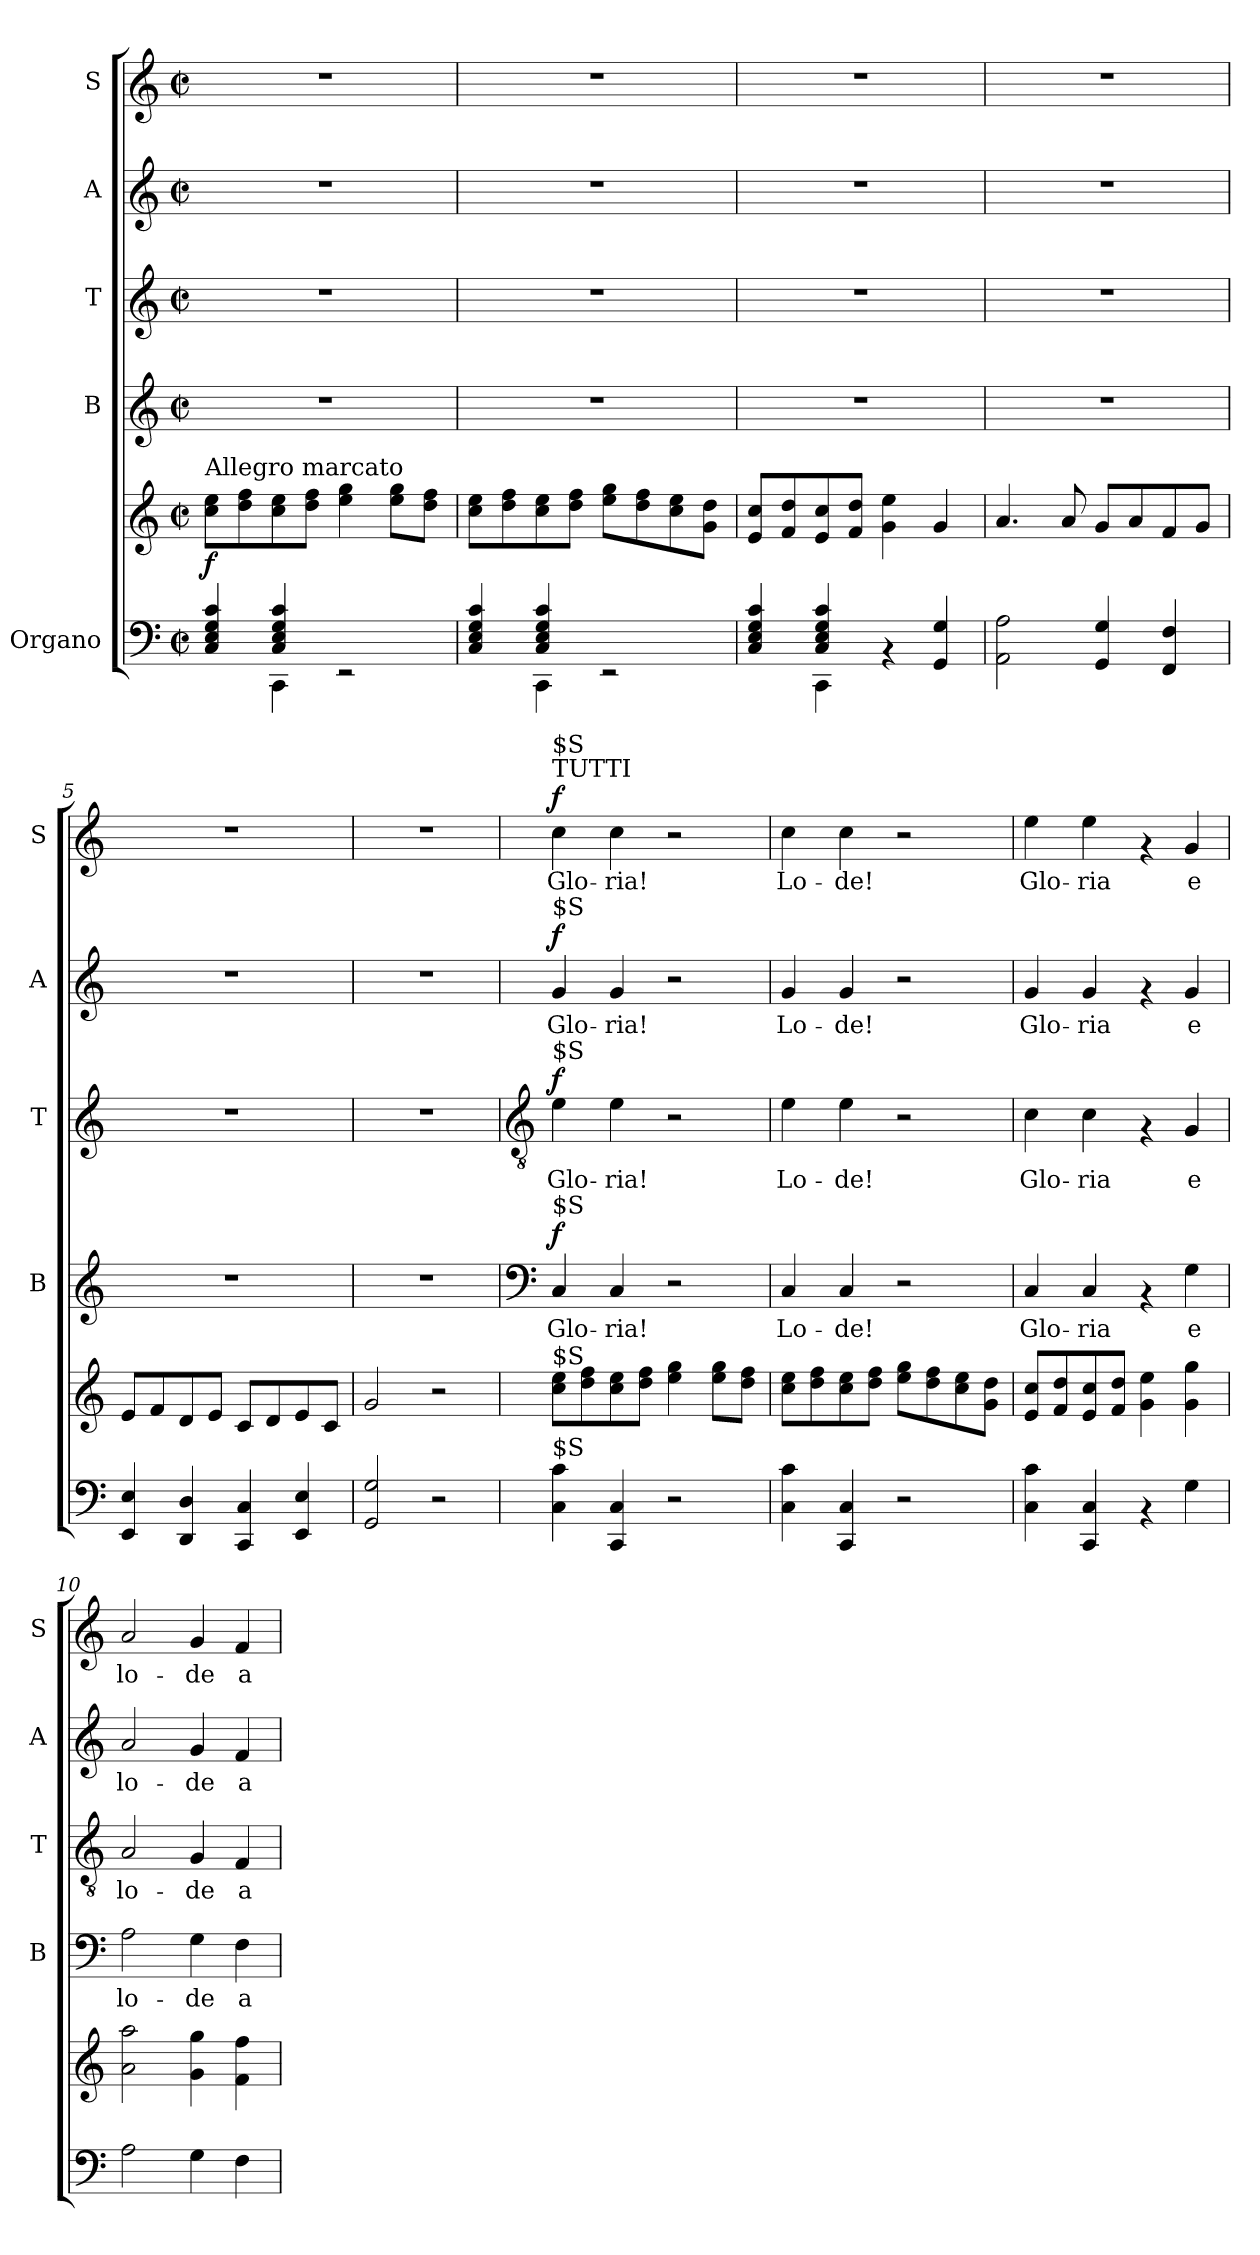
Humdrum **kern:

**kern	**kern	**dynam	**kern	**text	**dynam	**kern	**text	**dynam	**kern	**text	**dynam	**kern	**text	**dynam
*part5	*part5	*part5	*part4	*part4	*part4	*part3	*part3	*part3	*part2	*part2	*part2	*part1	*part1	*part1
*staff6	*staff5	*staff5/6	*staff4	*staff4	*staff4	*staff3	*staff3	*staff3	*staff2	*staff2	*staff2	*staff1	*staff1	*staff1
*I"Organo	*	*	*I"B	*	*	*I"T	*	*	*I"A	*	*	*I"S	*	*
*	*	*	*I'B	*	*	*I'T	*	*	*I'A	*	*	*I'S	*	*
*clefF4	*clefG2	*	*clefG2	*	*	*clefG2	*	*	*clefG2	*	*	*clefG2	*	*
*k[]	*k[]	*	*k[]	*	*	*k[]	*	*	*k[]	*	*	*k[]	*	*
*C:	*C:	*	*C:	*	*	*C:	*	*	*C:	*	*	*C:	*	*
*M2/2	*M2/2	*	*M2/2	*	*	*M2/2	*	*	*M2/2	*	*	*M2/2	*	*
*met(c|)	*met(c|)	*	*met(c|)	*	*	*met(c|)	*	*	*met(c|)	*	*	*met(c|)	*	*
=1	=1	=1	=1	=1	=1	=1	=1	=1	=1	=1	=1	=1	=1	=1
*^	*	*	*	*	*	*	*	*	*	*	*	*	*	*
!	!	!LO:TX:a:t=Allegro marcato	!	!	!	!	!	!	!	!	!	!	!	!	!
!	!	!	!LO:DY:a=2	!	!	!	!	!	!	!	!	!	!	!	!
4C/ 4E/ 4G/ 4c/	4ryy	8cc\ 8ee\L	f	1r	.	.	1r	.	.	1r	.	.	1r	.	.
.	.	8dd\ 8ff\	.	.	.	.	.	.	.	.	.	.	.	.	.
4C/ 4E/ 4G/ 4c/	4CC\	8cc\ 8ee\	.	.	.	.	.	.	.	.	.	.	.	.	.
.	.	8dd\ 8ff\J	.	.	.	.	.	.	.	.	.	.	.	.	.
2rEE	2ryy	4ee\ 4gg\	.	.	.	.	.	.	.	.	.	.	.	.	.
.	.	8ee\ 8gg\L	.	.	.	.	.	.	.	.	.	.	.	.	.
.	.	8dd\ 8ff\J	.	.	.	.	.	.	.	.	.	.	.	.	.
=2	=2	=2	=2	=2	=2	=2	=2	=2	=2	=2	=2	=2	=2	=2	=2
4C/ 4E/ 4G/ 4c/	4ryy	8cc\ 8ee\L	.	1r	.	.	1r	.	.	1r	.	.	1r	.	.
.	.	8dd\ 8ff\	.	.	.	.	.	.	.	.	.	.	.	.	.
4C/ 4E/ 4G/ 4c/	4CC\	8cc\ 8ee\	.	.	.	.	.	.	.	.	.	.	.	.	.
.	.	8dd\ 8ff\J	.	.	.	.	.	.	.	.	.	.	.	.	.
2rEE	2ryy	8ee\ 8gg\L	.	.	.	.	.	.	.	.	.	.	.	.	.
.	.	8dd\ 8ff\	.	.	.	.	.	.	.	.	.	.	.	.	.
.	.	8cc\ 8ee\	.	.	.	.	.	.	.	.	.	.	.	.	.
.	.	8g\ 8dd\J	.	.	.	.	.	.	.	.	.	.	.	.	.
=3	=3	=3	=3	=3	=3	=3	=3	=3	=3	=3	=3	=3	=3	=3	=3
4C/ 4E/ 4G/ 4c/	4ryy	8e/ 8cc/L	.	1r	.	.	1r	.	.	1r	.	.	1r	.	.
.	.	8f/ 8dd/	.	.	.	.	.	.	.	.	.	.	.	.	.
4C/ 4E/ 4G/ 4c/	4CC\	8e/ 8cc/	.	.	.	.	.	.	.	.	.	.	.	.	.
.	.	8f/ 8dd/J	.	.	.	.	.	.	.	.	.	.	.	.	.
4rAA	2ryy	4g\ 4ee\	.	.	.	.	.	.	.	.	.	.	.	.	.
4GG/ 4G/	.	4g/	.	.	.	.	.	.	.	.	.	.	.	.	.
*v	*v	*	*	*	*	*	*	*	*	*	*	*	*	*	*
=4	=4	=4	=4	=4	=4	=4	=4	=4	=4	=4	=4	=4	=4	=4
2AA\ 2A\	4.a/	.	1r	.	.	1r	.	.	1r	.	.	1r	.	.
.	8a/	.	.	.	.	.	.	.	.	.	.	.	.	.
4GG/ 4G/	8g/L	.	.	.	.	.	.	.	.	.	.	.	.	.
.	8a/	.	.	.	.	.	.	.	.	.	.	.	.	.
4FF/ 4F/	8f/	.	.	.	.	.	.	.	.	.	.	.	.	.
.	8g/J	.	.	.	.	.	.	.	.	.	.	.	.	.
=5	=5	=5	=5	=5	=5	=5	=5	=5	=5	=5	=5	=5	=5	=5
4EE/ 4E/	8e/L	.	1r	.	.	1r	.	.	1r	.	.	1r	.	.
.	8f/	.	.	.	.	.	.	.	.	.	.	.	.	.
4DD/ 4D/	8d/	.	.	.	.	.	.	.	.	.	.	.	.	.
.	8e/J	.	.	.	.	.	.	.	.	.	.	.	.	.
4CC/ 4C/	8c/L	.	.	.	.	.	.	.	.	.	.	.	.	.
.	8d/	.	.	.	.	.	.	.	.	.	.	.	.	.
4EE/ 4E/	8e/	.	.	.	.	.	.	.	.	.	.	.	.	.
.	8c/J	.	.	.	.	.	.	.	.	.	.	.	.	.
=6	=6	=6	=6	=6	=6	=6	=6	=6	=6	=6	=6	=6	=6	=6
2GG/ 2G/	2g/	.	1r	.	.	1r	.	.	1r	.	.	1r	.	.
2r	2r	.	.	.	.	.	.	.	.	.	.	.	.	.
!!LO:LB:g=z
=7	=7	=7	=7	=7	=7	=7	=7	=7	=7	=7	=7	=7	=7	=7
*	*	*	*clefF4	*	*	*clefGv2	*	*	*	*	*	*	*	*
!	!	!	!	!	!	!	!	!	!	!	!	!LO:TX:a:t=TUTTI	!	!
!	!	!	!	!	!	!	!	!	!	!	!	!LO:TX:a:t=$S	!	!
!	!	!	!	!	!	!	!	!	!LO:TX:a:t=$S	!	!	!	!	!
!	!	!	!	!	!	!LO:TX:a:t=$S	!	!	!	!	!	!	!	!
!	!	!	!LO:TX:a:t=$S	!	!	!	!	!	!	!	!	!	!	!
!	!LO:TX:a:t=$S	!	!	!	!	!	!	!	!	!	!	!	!	!
!LO:TX:a:t=$S	!	!	!	!	!	!	!	!	!	!	!	!	!	!
!	!	!	!	!LO:LY:b	!LO:DY:b	!	!LO:LY:b	!LO:DY:b	!	!LO:LY:b	!LO:DY:b	!	!LO:LY:b	!LO:DY:b
4C\ 4c\	8cc\ 8ee\L	.	4C/	Glo-	f	4e\	Glo-	f	4g/	Glo-	f	4cc\	Glo-	f
.	8dd\ 8ff\	.	.	.	.	.	.	.	.	.	.	.	.	.
!	!	!	!	!LO:LY:b	!	!	!LO:LY:b	!	!	!LO:LY:b	!	!	!LO:LY:b	!
4CC/ 4C/	8cc\ 8ee\	.	4C/	-ria!	.	4e\	-ria!	.	4g/	-ria!	.	4cc\	-ria!	.
.	8dd\ 8ff\J	.	.	.	.	.	.	.	.	.	.	.	.	.
2r	4ee\ 4gg\	.	2r	.	.	2r	.	.	2r	.	.	2r	.	.
.	8ee\ 8gg\L	.	.	.	.	.	.	.	.	.	.	.	.	.
.	8dd\ 8ff\J	.	.	.	.	.	.	.	.	.	.	.	.	.
=8	=8	=8	=8	=8	=8	=8	=8	=8	=8	=8	=8	=8	=8	=8
!	!	!	!	!LO:LY:b	!	!	!LO:LY:b	!	!	!LO:LY:b	!	!	!LO:LY:b	!
4C\ 4c\	8cc\ 8ee\L	.	4C/	Lo-	.	4e\	Lo-	.	4g/	Lo-	.	4cc\	Lo-	.
.	8dd\ 8ff\	.	.	.	.	.	.	.	.	.	.	.	.	.
!	!	!	!	!LO:LY:b	!	!	!LO:LY:b	!	!	!LO:LY:b	!	!	!LO:LY:b	!
4CC/ 4C/	8cc\ 8ee\	.	4C/	-de!	.	4e\	-de!	.	4g/	-de!	.	4cc\	-de!	.
.	8dd\ 8ff\J	.	.	.	.	.	.	.	.	.	.	.	.	.
2r	8ee\ 8gg\L	.	2r	.	.	2r	.	.	2r	.	.	2r	.	.
.	8dd\ 8ff\	.	.	.	.	.	.	.	.	.	.	.	.	.
.	8cc\ 8ee\	.	.	.	.	.	.	.	.	.	.	.	.	.
.	8g\ 8dd\J	.	.	.	.	.	.	.	.	.	.	.	.	.
=9	=9	=9	=9	=9	=9	=9	=9	=9	=9	=9	=9	=9	=9	=9
!	!	!	!	!LO:LY:b	!	!	!LO:LY:b	!	!	!LO:LY:b	!	!	!LO:LY:b	!
4C\ 4c\	8e/ 8cc/L	.	4C/	Glo-	.	4c\	Glo-	.	4g/	Glo-	.	4ee\	Glo-	.
.	8f/ 8dd/	.	.	.	.	.	.	.	.	.	.	.	.	.
!	!	!	!	!LO:LY:b	!	!	!LO:LY:b	!	!	!LO:LY:b	!	!	!LO:LY:b	!
4CC/ 4C/	8e/ 8cc/	.	4C/	-ria	.	4c\	-ria	.	4g/	-ria	.	4ee\	-ria	.
.	8f/ 8dd/J	.	.	.	.	.	.	.	.	.	.	.	.	.
4rAA	4g\ 4ee\	.	4rAA	.	.	4rF	.	.	4rf	.	.	4rf	.	.
!	!	!	!	!LO:LY:b	!	!	!LO:LY:b	!	!	!LO:LY:b	!	!	!LO:LY:b	!
4G\	4g\ 4gg\	.	4G\	e	.	4G/	e	.	4g/	e	.	4g/	e	.
=10	=10	=10	=10	=10	=10	=10	=10	=10	=10	=10	=10	=10	=10	=10
!	!	!	!	!LO:LY:b	!	!	!LO:LY:b	!	!	!LO:LY:b	!	!	!LO:LY:b	!
2A\	2a\ 2aa\	.	2A\	lo-	.	2A/	lo-	.	2a/	lo-	.	2a/	lo-	.
!	!	!	!	!LO:LY:b	!	!	!LO:LY:b	!	!	!LO:LY:b	!	!	!LO:LY:b	!
4G\	4g\ 4gg\	.	4G\	-de	.	4G/	-de	.	4g/	-de	.	4g/	-de	.
!	!	!	!	!LO:LY:b	!	!	!LO:LY:b	!	!	!LO:LY:b	!	!	!LO:LY:b	!
4F\	4f\ 4ff\	.	4F\	a	.	4F/	a	.	4f/	a	.	4f/	a	.
=	=	=	=	=	=	=	=	=	=	=	=	=	=	=
*-	*-	*-	*-	*-	*-	*-	*-	*-	*-	*-	*-	*-	*-	*-
